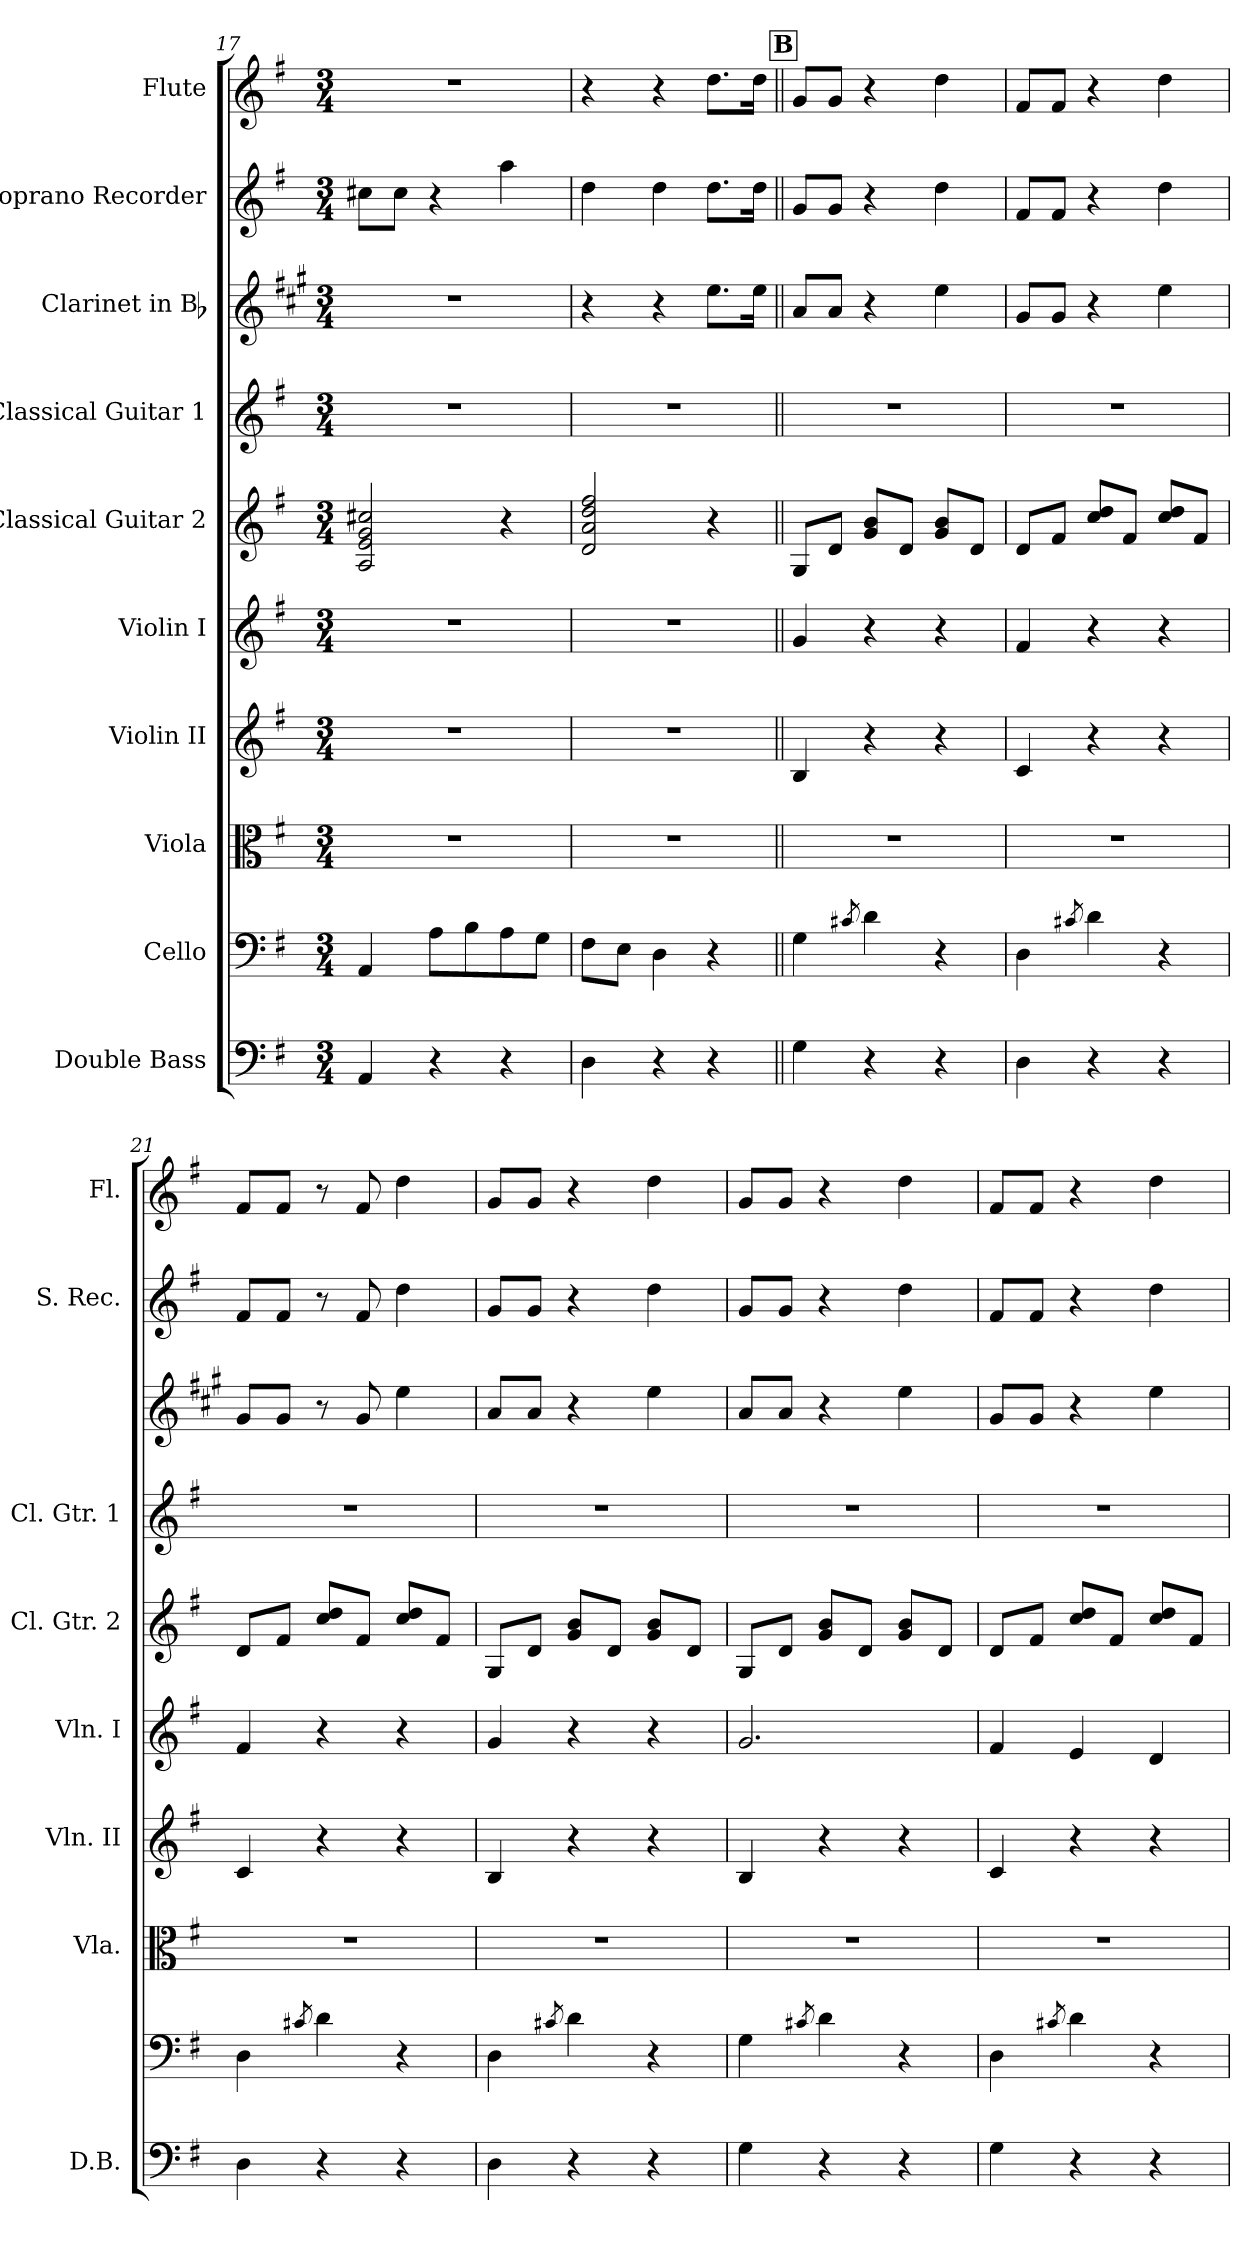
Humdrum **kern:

**kern	**kern	**kern	**kern	**kern	**kern	**kern	**kern	**kern	**kern
*part10	*part9	*part8	*part7	*part6	*part5	*part4	*part3	*part2	*part1
*staff10	*staff9	*staff8	*staff7	*staff6	*staff5	*staff4	*staff3	*staff2	*staff1
*I"Double Bass	*I"Cello	*I"Viola	*I"Violin II	*I"Violin I	*I"Classical Guitar 2	*I"Classical Guitar 1	*I"Clarinet in Bb	*I"Soprano Recorder	*I"Flute
*I'D.B.	*	*I'Vla.	*I'Vln. II	*I'Vln. I	*I'Cl. Gtr. 2	*I'Cl. Gtr. 1	*	*I'S. Rec.	*I'Fl.
*clefF4	*clefF4	*clefC3	*clefG2	*clefG2	*clefG2	*clefG2	*clefG2	*clefG2	*clefG2
*ITrd7c12	*	*	*	*	*ITrd7c12	*ITrd7c12	*ITrd1c2	*ITrd-7c-12	*
*k[f#]	*k[f#]	*k[f#]	*k[f#]	*k[f#]	*k[f#]	*k[f#]	*k[f#]	*k[f#]	*k[f#]
*G:	*G:	*G:	*G:	*G:	*G:	*G:	*G:	*G:	*G:
*M3/4	*M3/4	*M3/4	*M3/4	*M3/4	*M3/4	*M3/4	*M3/4	*M3/4	*M3/4
=17	=17	=17	=17	=17	=17	=17	=17	=17	=17
4AAA/	4AA/	2.r	2.r	2.r	2AA/ 2E/ 2G/ 2c#X/	2.r	2.r	8ccc#X\L	2.r
.	.	.	.	.	.	.	.	8ccc#\J	.
4r	8A\L	.	.	.	.	.	.	4r	.
.	8B\	.	.	.	.	.	.	.	.
4r	8A\	.	.	.	4r	.	.	4aaa\	.
.	8G\J	.	.	.	.	.	.	.	.
=18	=18	=18	=18	=18	=18	=18	=18	=18	=18
4DD\	8F#\L	2.r	2.r	2.r	2D/ 2A/ 2d/ 2f#/	2.r	4r	4ddd\	4r
.	8E\J	.	.	.	.	.	.	.	.
4r	4D\	.	.	.	.	.	4r	4ddd\	4r
4r	4r	.	.	.	4r	.	8.dd\L	8.ddd\L	8.dd\L
.	.	.	.	.	.	.	16dd\Jk	16ddd\Jk	16dd\Jk
!!LO:REH:place=s1:a:B:fs=12:t=B
=19||	=19||	=19||	=19||	=19||	=19||	=19||	=19||	=19||	=19||
4GG\	4G\	2.r	4B/	4g/	8GG/L	2.r	8g/L	8gg/L	8g/L
.	.	.	.	.	8D/J	.	8g/J	8gg/J	8g/J
.	8qc#X/	.	.	.	.	.	.	.	.
4r	4d\	.	4r	4r	8G/ 8B/L	.	4r	4r	4r
.	.	.	.	.	8D/J	.	.	.	.
4r	4r	.	4r	4r	8G/ 8B/L	.	4dd\	4ddd\	4dd\
.	.	.	.	.	8D/J	.	.	.	.
=20	=20	=20	=20	=20	=20	=20	=20	=20	=20
4DD\	4D\	2.r	4c/	4f#/	8D/L	2.r	8f#/L	8ff#/L	8f#/L
.	.	.	.	.	8F#/J	.	8f#/J	8ff#/J	8f#/J
.	8qc#X/	.	.	.	.	.	.	.	.
4r	4d\	.	4r	4r	8c/ 8d/L	.	4r	4r	4r
.	.	.	.	.	8F#/J	.	.	.	.
4r	4r	.	4r	4r	8c/ 8d/L	.	4dd\	4ddd\	4dd\
.	.	.	.	.	8F#/J	.	.	.	.
!!LO:PB:g=z
=21	=21	=21	=21	=21	=21	=21	=21	=21	=21
4DD\	4D\	2.r	4c/	4f#/	8D/L	2.r	8f#/L	8ff#/L	8f#/L
.	.	.	.	.	8F#/J	.	8f#/J	8ff#/J	8f#/J
.	8qc#X/	.	.	.	.	.	.	.	.
4r	4d\	.	4r	4r	8c/ 8d/L	.	8r	8r	8r
.	.	.	.	.	8F#/J	.	8f#/	8ff#/	8f#/
4r	4r	.	4r	4r	8c/ 8d/L	.	4dd\	4ddd\	4dd\
.	.	.	.	.	8F#/J	.	.	.	.
=22	=22	=22	=22	=22	=22	=22	=22	=22	=22
4DD\	4D\	2.r	4B/	4g/	8GG/L	2.r	8g/L	8gg/L	8g/L
.	.	.	.	.	8D/J	.	8g/J	8gg/J	8g/J
.	8qc#X/	.	.	.	.	.	.	.	.
4r	4d\	.	4r	4r	8G/ 8B/L	.	4r	4r	4r
.	.	.	.	.	8D/J	.	.	.	.
4r	4r	.	4r	4r	8G/ 8B/L	.	4dd\	4ddd\	4dd\
.	.	.	.	.	8D/J	.	.	.	.
=23	=23	=23	=23	=23	=23	=23	=23	=23	=23
4GG\	4G\	2.r	4B/	2.g/	8GG/L	2.r	8g/L	8gg/L	8g/L
.	.	.	.	.	8D/J	.	8g/J	8gg/J	8g/J
.	8qc#X/	.	.	.	.	.	.	.	.
4r	4d\	.	4r	.	8G/ 8B/L	.	4r	4r	4r
.	.	.	.	.	8D/J	.	.	.	.
4r	4r	.	4r	.	8G/ 8B/L	.	4dd\	4ddd\	4dd\
.	.	.	.	.	8D/J	.	.	.	.
=24	=24	=24	=24	=24	=24	=24	=24	=24	=24
4GG\	4D\	2.r	4c/	4f#/	8D/L	2.r	8f#/L	8ff#/L	8f#/L
.	.	.	.	.	8F#/J	.	8f#/J	8ff#/J	8f#/J
.	8qc#X/	.	.	.	.	.	.	.	.
4r	4d\	.	4r	4e/	8c/ 8d/L	.	4r	4r	4r
.	.	.	.	.	8F#/J	.	.	.	.
4r	4r	.	4r	4d/	8c/ 8d/L	.	4dd\	4ddd\	4dd\
.	.	.	.	.	8F#/J	.	.	.	.
=	=	=	=	=	=	=	=	=	=
*-	*-	*-	*-	*-	*-	*-	*-	*-	*-
